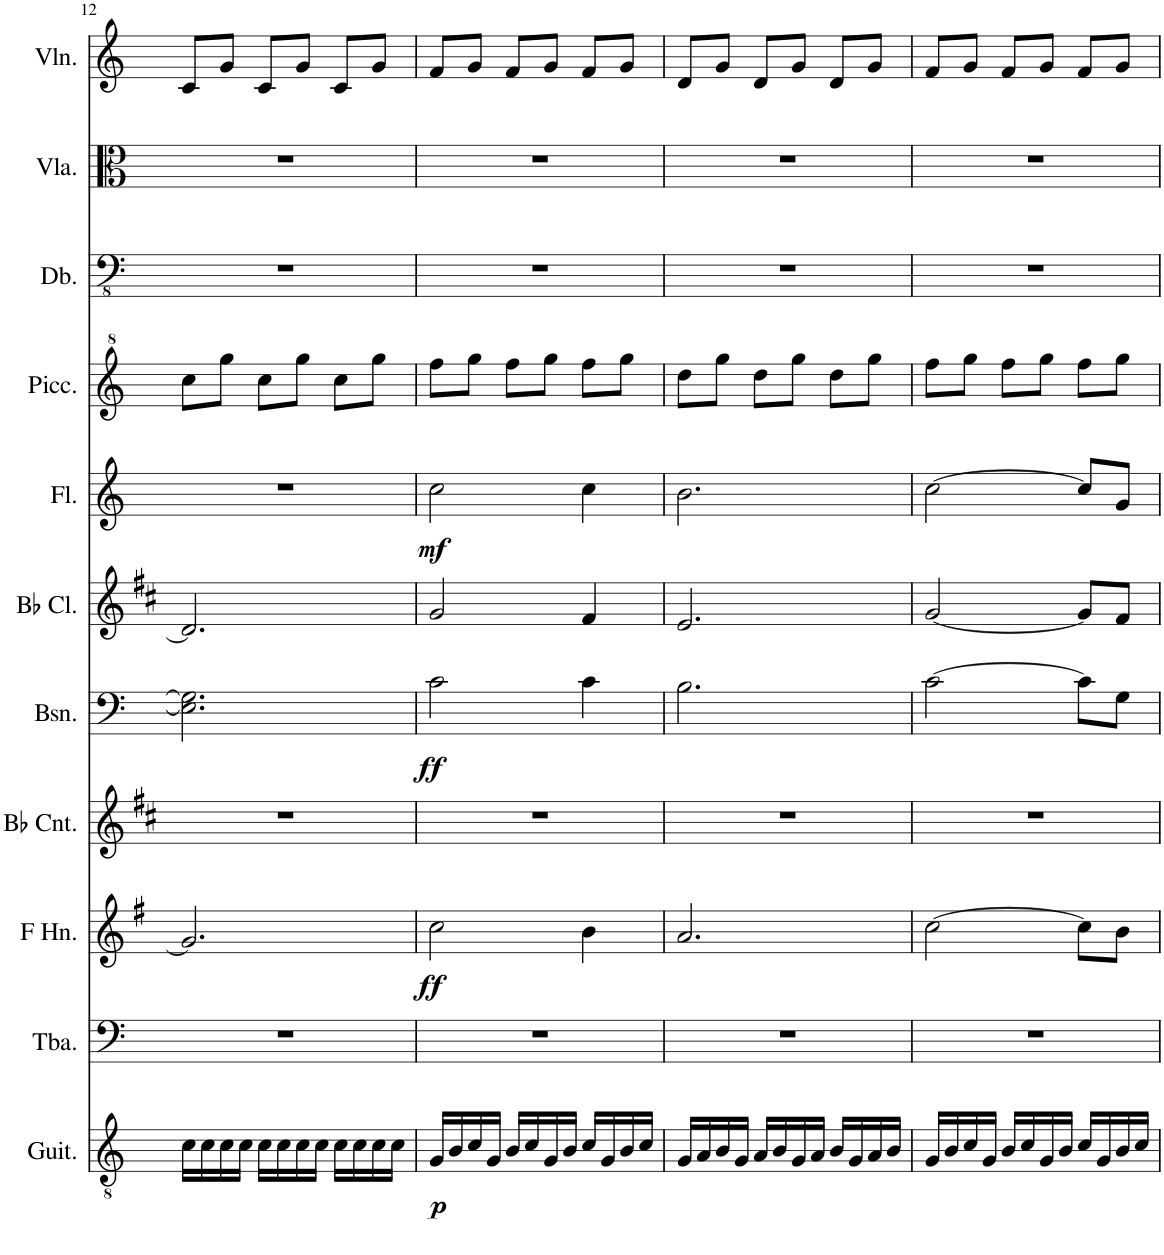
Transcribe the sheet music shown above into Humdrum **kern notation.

**kern	**dynam	**kern	**kern	**dynam	**kern	**kern	**dynam	**kern	**kern	**dynam	**kern	**kern	**kern	**kern
*part11	*part11	*part10	*part9	*part9	*part8	*part7	*part7	*part6	*part5	*part5	*part4	*part3	*part2	*part1
*staff11	*staff11	*staff10	*staff9	*staff9	*staff8	*staff7	*staff7	*staff6	*staff5	*staff5	*staff4	*staff3	*staff2	*staff1
*I"Acoustic Guitar	*	*I"Tuba	*I"Horn in F	*	*I"Bb Cornet	*I"Bassoon	*	*I"Bb Clarinet	*I"Flute	*	*I"Piccolo	*I"Double Bass	*I"Viola	*I"Violin
*I'Guit.	*	*I'Tba.	*	*	*I'Bb Cnt.	*I'Bsn.	*	*I'Bb Cl.	*I'Fl.	*	*I'Picc.	*I'Db.	*I'Vla.	*I'Vln.
!!LO:PB:g=z
*clefGv2	*	*clefF4	*clefG2	*	*clefG2	*clefF4	*	*clefG2	*clefG2	*	*clefG^2	*clefFv4	*clefC3	*clefG2
*	*	*	*Trd4c7	*	*Trd1c2	*	*	*Trd1c2	*	*	*Trd-7c-12	*Trd7c12	*	*
*k[]	*	*k[]	*k[f#]	*	*k[f#c#]	*k[]	*	*k[f#c#]	*k[]	*	*k[]	*k[]	*k[]	*k[]
*M3/4	*	*M3/4	*M3/4	*	*M3/4	*M3/4	*	*M3/4	*M3/4	*	*M3/4	*M3/4	*M3/4	*M3/4
=12	=12	=12	=12	=12	=12	=12	=12	=12	=12	=12	=12	=12	=12	=12
16c\LL	.	2.r	2.g/]	.	2.r	2.E\] 2.G\]	.	2.d/]	2.r	.	8ccc\L	2.r	2.r	8c/L
16c\	.	.	.	.	.	.	.	.	.	.	.	.	.	.
16c\	.	.	.	.	.	.	.	.	.	.	8ggg\J	.	.	8g/J
16c\JJ	.	.	.	.	.	.	.	.	.	.	.	.	.	.
16c\LL	.	.	.	.	.	.	.	.	.	.	8ccc\L	.	.	8c/L
16c\	.	.	.	.	.	.	.	.	.	.	.	.	.	.
16c\	.	.	.	.	.	.	.	.	.	.	8ggg\J	.	.	8g/J
16c\JJ	.	.	.	.	.	.	.	.	.	.	.	.	.	.
16c\LL	.	.	.	.	.	.	.	.	.	.	8ccc\L	.	.	8c/L
16c\	.	.	.	.	.	.	.	.	.	.	.	.	.	.
16c\	.	.	.	.	.	.	.	.	.	.	8ggg\J	.	.	8g/J
16c\JJ	.	.	.	.	.	.	.	.	.	.	.	.	.	.
=13	=13	=13	=13	=13	=13	=13	=13	=13	=13	=13	=13	=13	=13	=13
!	!LO:DY:b	!	!	!LO:DY:b	!	!	!LO:DY:b	!	!	!LO:DY:b	!	!	!	!
16G/LL	p	2.r	2cc\	ff	2.r	2c\	ff	2g/	2cc\	mf	8fff\L	2.r	2.r	8f/L
16B/	.	.	.	.	.	.	.	.	.	.	.	.	.	.
16c/	.	.	.	.	.	.	.	.	.	.	8ggg\J	.	.	8g/J
16G/JJ	.	.	.	.	.	.	.	.	.	.	.	.	.	.
16B/LL	.	.	.	.	.	.	.	.	.	.	8fff\L	.	.	8f/L
16c/	.	.	.	.	.	.	.	.	.	.	.	.	.	.
16G/	.	.	.	.	.	.	.	.	.	.	8ggg\J	.	.	8g/J
16B/JJ	.	.	.	.	.	.	.	.	.	.	.	.	.	.
16c/LL	.	.	4b\	.	.	4c\	.	4f#/	4cc\	.	8fff\L	.	.	8f/L
16G/	.	.	.	.	.	.	.	.	.	.	.	.	.	.
16B/	.	.	.	.	.	.	.	.	.	.	8ggg\J	.	.	8g/J
16c/JJ	.	.	.	.	.	.	.	.	.	.	.	.	.	.
=14	=14	=14	=14	=14	=14	=14	=14	=14	=14	=14	=14	=14	=14	=14
16G/LL	.	2.r	2.a/	.	2.r	2.B\	.	2.e/	2.b\	.	8ddd\L	2.r	2.r	8d/L
16A/	.	.	.	.	.	.	.	.	.	.	.	.	.	.
16B/	.	.	.	.	.	.	.	.	.	.	8ggg\J	.	.	8g/J
16G/JJ	.	.	.	.	.	.	.	.	.	.	.	.	.	.
16A/LL	.	.	.	.	.	.	.	.	.	.	8ddd\L	.	.	8d/L
16B/	.	.	.	.	.	.	.	.	.	.	.	.	.	.
16G/	.	.	.	.	.	.	.	.	.	.	8ggg\J	.	.	8g/J
16A/JJ	.	.	.	.	.	.	.	.	.	.	.	.	.	.
16B/LL	.	.	.	.	.	.	.	.	.	.	8ddd\L	.	.	8d/L
16G/	.	.	.	.	.	.	.	.	.	.	.	.	.	.
16A/	.	.	.	.	.	.	.	.	.	.	8ggg\J	.	.	8g/J
16B/JJ	.	.	.	.	.	.	.	.	.	.	.	.	.	.
=15	=15	=15	=15	=15	=15	=15	=15	=15	=15	=15	=15	=15	=15	=15
16G/LL	.	2.r	[2cc\	.	2.r	[2c\	.	[2g/	[2cc\	.	8fff\L	2.r	2.r	8f/L
16B/	.	.	.	.	.	.	.	.	.	.	.	.	.	.
16c/	.	.	.	.	.	.	.	.	.	.	8ggg\J	.	.	8g/J
16G/JJ	.	.	.	.	.	.	.	.	.	.	.	.	.	.
16B/LL	.	.	.	.	.	.	.	.	.	.	8fff\L	.	.	8f/L
16c/	.	.	.	.	.	.	.	.	.	.	.	.	.	.
16G/	.	.	.	.	.	.	.	.	.	.	8ggg\J	.	.	8g/J
16B/JJ	.	.	.	.	.	.	.	.	.	.	.	.	.	.
16c/LL	.	.	8cc\L]	.	.	8c\L]	.	8g/L]	8cc/L]	.	8fff\L	.	.	8f/L
16G/	.	.	.	.	.	.	.	.	.	.	.	.	.	.
16B/	.	.	8b\J	.	.	8G\J	.	8f#/J	8g/J	.	8ggg\J	.	.	8g/J
16c/JJ	.	.	.	.	.	.	.	.	.	.	.	.	.	.
=	=	=	=	=	=	=	=	=	=	=	=	=	=	=
*-	*-	*-	*-	*-	*-	*-	*-	*-	*-	*-	*-	*-	*-	*-
